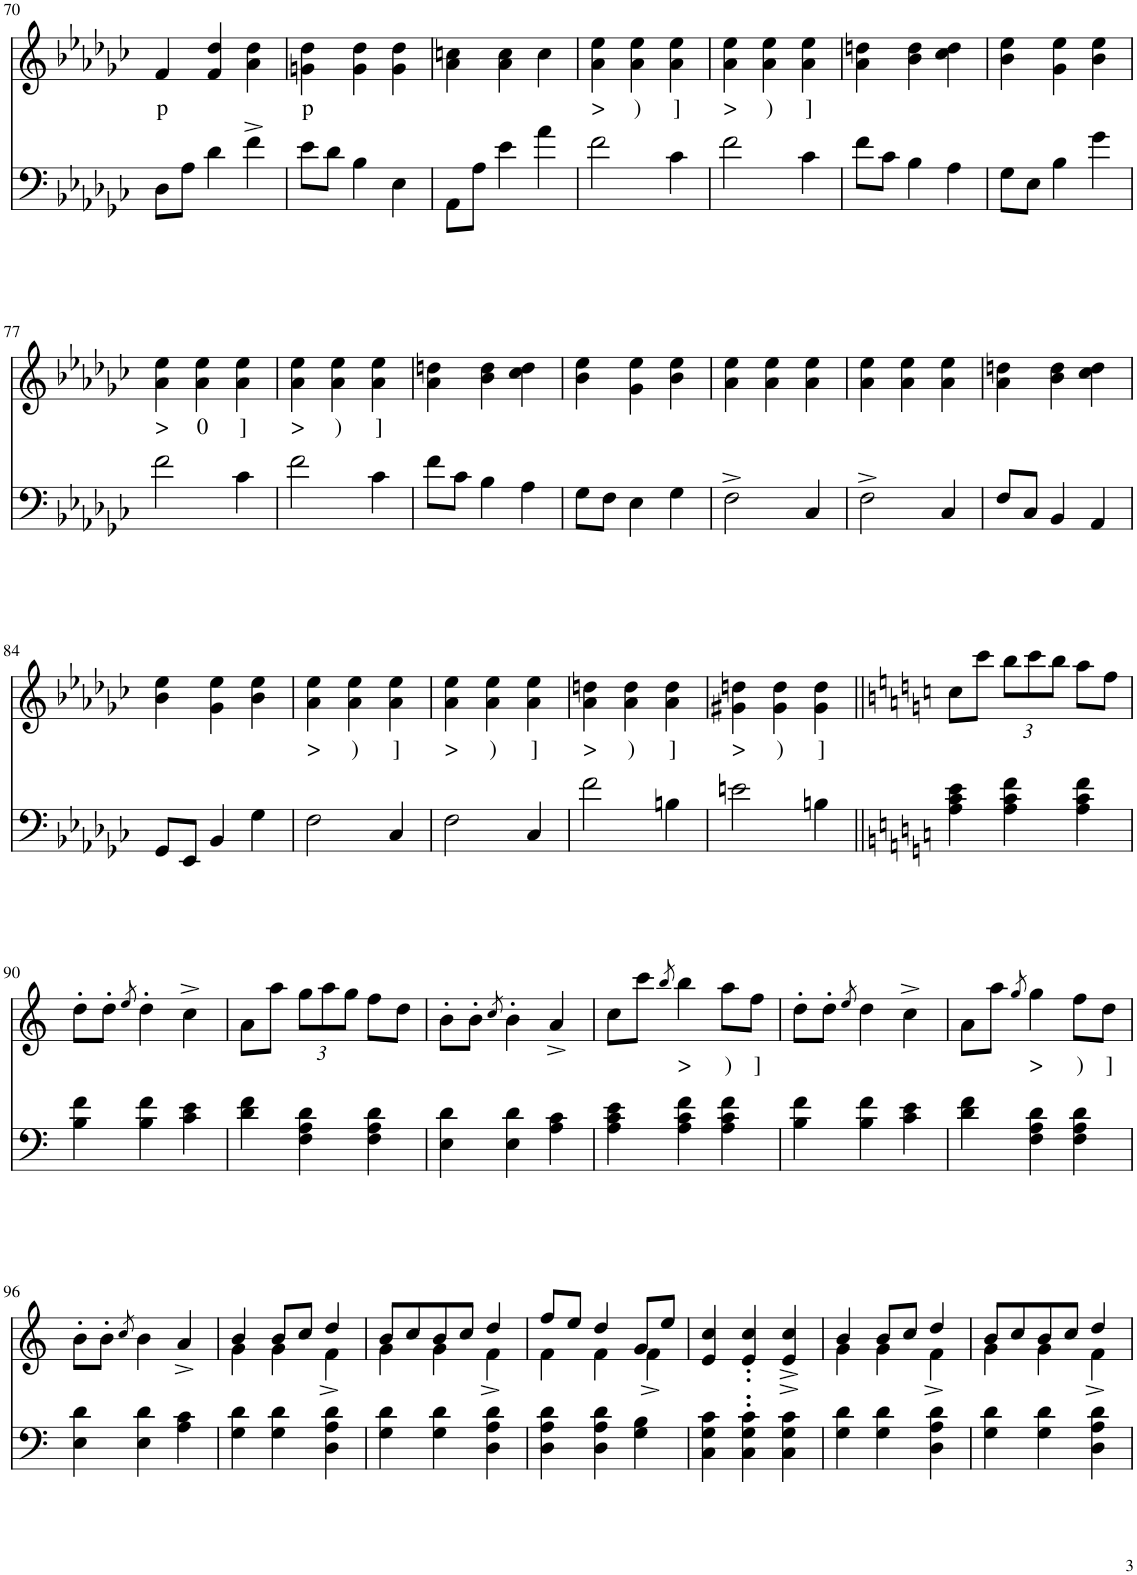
**kern	**kern	**text
*part2	*part1	*part1
*staff2	*staff1	*staff1
*I"Piano	*I"Piano	*
*I'Pno	*I'Pno	*
!!LO:PB:g=z
*clefF4	*clefG2	*
*k[b-e-a-d-g-c-]	*k[b-e-a-d-g-c-]	*
*M3/4	*M3/4	*
=70	=70	=70
!	!	!LO:LY:b
8D-\L	4f/	p
8A-\J	.	.
4d-\	4f/ 4dd-/	.
4f^\	4a-\ 4dd-\	.
=71	=71	=71
!	!	!LO:LY:b
8e-\L	4gn\ 4dd-\	p
8d-\J	.	.
4B-\	4g\ 4dd-\	.
4E-\	4g\ 4dd-\	.
=72	=72	=72
8AA-\L	4a-\ 4ccn\	.
8A-\J	.	.
4e-\	4a-\ 4cc\	.
4a-\	4cc\	.
=73	=73	=73
!	!	!LO:LY:b
2f\	4a-\ 4ee-\	>
!	!	!LO:LY:b
.	4a-\ 4ee-\	)
!	!	!LO:LY:b
4c-\	4a-\ 4ee-\	]
=74	=74	=74
!	!	!LO:LY:b
2f\	4a-\ 4ee-\	>
!	!	!LO:LY:b
.	4a-\ 4ee-\	)
!	!	!LO:LY:b
4c-\	4a-\ 4ee-\	]
=75	=75	=75
8f\L	4a-\ 4ddn\	.
8c-\J	.	.
4B-\	4b-\ 4dd\	.
4A-\	4cc-\ 4dd\	.
=76	=76	=76
8G-\L	4b-\ 4ee-\	.
8E-\J	.	.
4B-\	4g-\ 4ee-\	.
4g-\	4b-\ 4ee-\	.
!!LO:LB:g=z
=77	=77	=77
!	!	!LO:LY:b
2f\	4a-\ 4ee-\	>
!	!	!LO:LY:b
.	4a-\ 4ee-\	0
!	!	!LO:LY:b
4c-\	4a-\ 4ee-\	]
=78	=78	=78
!	!	!LO:LY:b
2f\	4a-\ 4ee-\	>
!	!	!LO:LY:b
.	4a-\ 4ee-\	)
!	!	!LO:LY:b
4c-\	4a-\ 4ee-\	]
=79	=79	=79
8f\L	4a-\ 4ddn\	.
8c-\J	.	.
4B-\	4b-\ 4dd\	.
4A-\	4cc-\ 4dd\	.
=80	=80	=80
8G-\L	4b-\ 4ee-\	.
8F\J	.	.
4E-\	4g-\ 4ee-\	.
4G-\	4b-\ 4ee-\	.
=81	=81	=81
2F^\	4a-\ 4ee-\	.
.	4a-\ 4ee-\	.
4C-/	4a-\ 4ee-\	.
=82	=82	=82
2F^\	4a-\ 4ee-\	.
.	4a-\ 4ee-\	.
4C-/	4a-\ 4ee-\	.
=83	=83	=83
8F/L	4a-\ 4ddn\	.
8C-/J	.	.
4BB-/	4b-\ 4dd\	.
4AA-/	4cc-\ 4dd\	.
!!LO:LB:g=z
=84	=84	=84
8GG-/L	4b-\ 4ee-\	.
8EE-/J	.	.
4BB-/	4g-\ 4ee-\	.
4G-\	4b-\ 4ee-\	.
=85	=85	=85
!	!	!LO:LY:b
2F\	4a-\ 4ee-\	>
!	!	!LO:LY:b
.	4a-\ 4ee-\	)
!	!	!LO:LY:b
4C-/	4a-\ 4ee-\	]
=86	=86	=86
!	!	!LO:LY:b
2F\	4a-\ 4ee-\	>
!	!	!LO:LY:b
.	4a-\ 4ee-\	)
!	!	!LO:LY:b
4C-/	4a-\ 4ee-\	]
=87	=87	=87
!	!	!LO:LY:b
2f\	4a-\ 4ddn\	>
!	!	!LO:LY:b
.	4a-\ 4dd\	)
!	!	!LO:LY:b
4Bn\	4a-\ 4dd\	]
=88	=88	=88
!	!	!LO:LY:b
2en\	4g#X\ 4ddn\	>
!	!	!LO:LY:b
.	4g#\ 4dd\	)
!	!	!LO:LY:b
4Bn\	4g#\ 4dd\	]
=89||	=89||	=89||
*k[]	*k[]	*
4A\ 4c\ 4e\	8cc\L	.
.	8ccc\J	.
*	*Xbrackettup	*
4A\ 4c\ 4f\	12bb\L	.
.	12ccc\	.
.	12bb\J	.
4A\ 4c\ 4f\	8aa\L	.
.	8ff\J	.
!!LO:LB:g=z
=90	=90	=90
4B\ 4f\	8dd'\L	.
.	8dd'\J	.
.	8qee/	.
4B\ 4f\	4dd'\	.
4c\ 4e\	4cc^\	.
=91	=91	=91
4d\ 4f\	8a\L	.
.	8aa\J	.
4F\ 4A\ 4d\	12gg\L	.
.	12aa\	.
.	12gg\J	.
4F\ 4A\ 4d\	8ff\L	.
.	8dd\J	.
=92	=92	=92
4E\ 4d\	8b'\L	.
.	8b'\J	.
.	8qcc/	.
4E\ 4d\	4b'\	.
4A\ 4c\	4a^/	.
=93	=93	=93
4A\ 4c\ 4e\	8cc\L	.
.	8ccc\J	.
.	8qbb/	.
!	!	!LO:LY:b
4A\ 4c\ 4f\	4bb\	>
!	!	!LO:LY:b
4A\ 4c\ 4f\	8aa\L	)
!	!	!LO:LY:b
.	8ff\J	]
=94	=94	=94
4B\ 4f\	8dd'\L	.
.	8dd'\J	.
.	8qee/	.
4B\ 4f\	4dd\	.
4c\ 4e\	4cc^\	.
=95	=95	=95
4d\ 4f\	8a\L	.
.	8aa\J	.
.	8qgg/	.
!	!	!LO:LY:b
4F\ 4A\ 4d\	4gg\	>
!	!	!LO:LY:b
4F\ 4A\ 4d\	8ff\L	)
!	!	!LO:LY:b
.	8dd\J	]
!!LO:LB:g=z
=96	=96	=96
4E\ 4d\	8b'\L	.
.	8b'\J	.
.	8qcc/	.
4E\ 4d\	4b\	.
4A\ 4c\	4a^/	.
=97	=97	=97
*	*^	*
4G\ 4d\	4b/	4g\	.
4G\ 4d\	8b/L	4g\	.
.	8cc/J	.	.
4D\ 4A\ 4d\	4dd/	4f^\	.
=98	=98	=98	=98
4G\ 4d\	8b/L	4g\	.
.	8cc/	.	.
4G\ 4d\	8b/	4g\	.
.	8cc/J	.	.
4D\ 4A\ 4d\	4dd/	4f^\	.
=99	=99	=99	=99
4D\ 4A\ 4d\	8ff/L	4f\	.
.	8ee/J	.	.
4D\ 4A\ 4d\	4dd/	4f\	.
4G\ 4B\	8g/L	4f^\	.
.	8ee/J	.	.
*	*v	*v	*
=100	=100	=100
4C\ 4G\ 4c\	4e/ 4cc/	.
4C\' 4G\' 4c\'	4e/' 4cc/'	.
4C\ 4G\ 4c\	4e/^ 4cc/^	.
=101	=101	=101
*	*^	*
4G\ 4d\	4b/	4g\	.
4G\ 4d\	8b/L	4g\	.
.	8cc/J	.	.
4D\ 4A\ 4d\	4dd/	4f^\	.
=102	=102	=102	=102
4G\ 4d\	8b/L	4g\	.
.	8cc/	.	.
4G\ 4d\	8b/	4g\	.
.	8cc/J	.	.
4D\ 4A\ 4d\	4dd/	4f^\	.
*	*v	*v	*
=	=	=
*-	*-	*-
